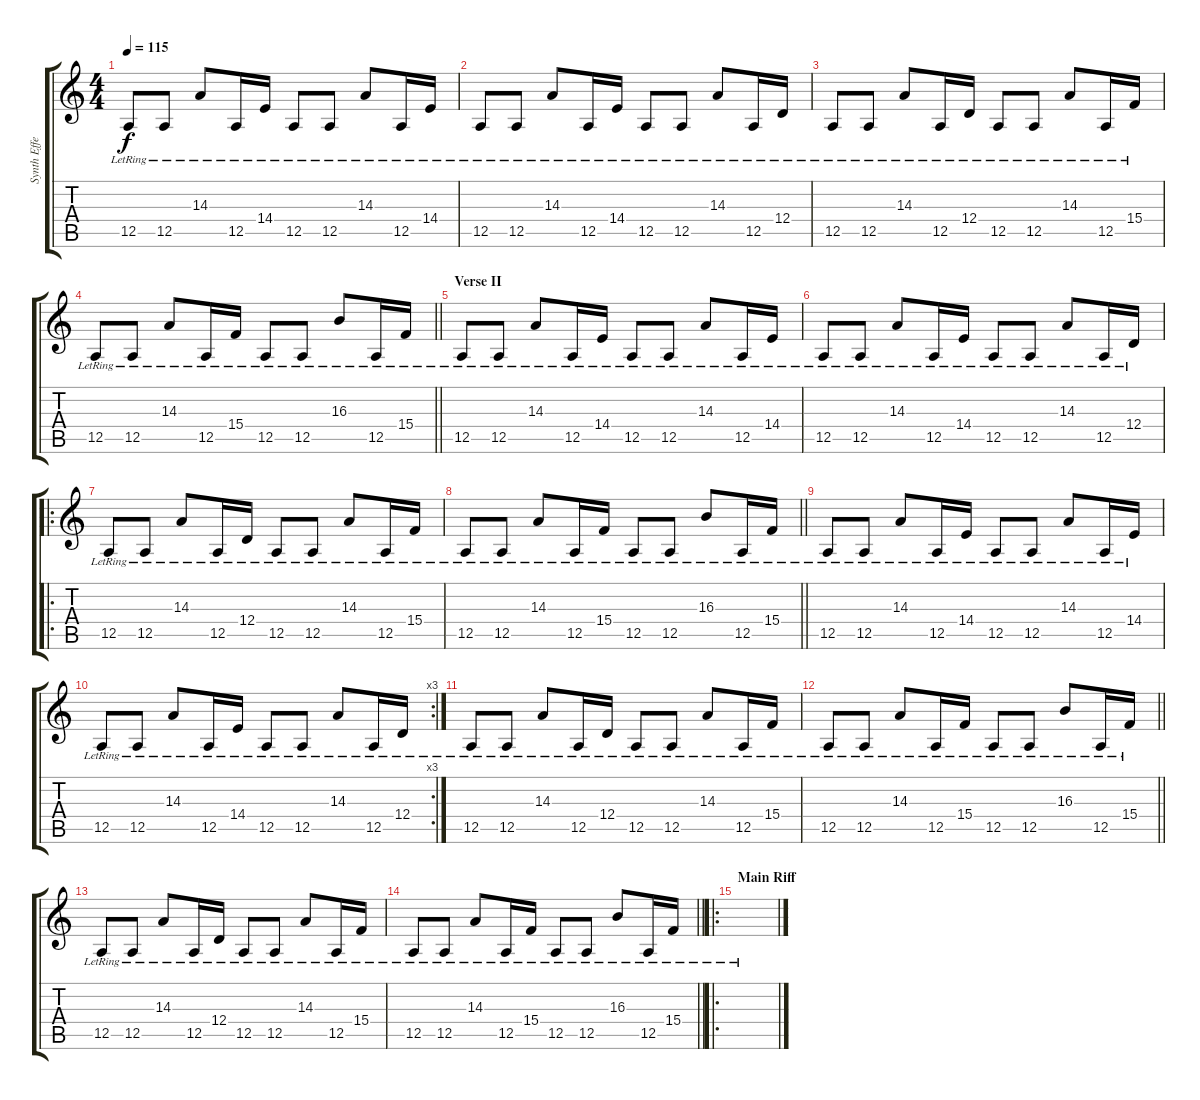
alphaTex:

\track ("Synth Effect" "Synth Effe") {instrument fx1rain}
\staff {score tabs}
\tuning (E4 B3 G3 D3 A2 E2) {hide}
\ts (4 4)
\section ("" "")
\tempo 115
\clef g2
\ks c
12.5{lr}.8{dy f} 12.5{lr}.8 14.3{lr}.8 12.5{lr}.16 14.4{lr}.16 12.5{lr}.8 12.5{lr}.8 14.3{lr}.8 12.5{lr}.16 14.4{lr}.16 |
12.5{lr}.8 12.5{lr}.8 14.3{lr}.8 12.5{lr}.16 14.4{lr}.16 12.5{lr}.8 12.5{lr}.8 14.3{lr}.8 12.5{lr}.16 12.4{lr}.16 |
12.5{lr}.8 12.5{lr}.8 14.3{lr}.8 12.5{lr}.16 12.4{lr}.16 12.5{lr}.8 12.5{lr}.8 14.3{lr}.8 12.5{lr}.16 15.4{lr}.16 |
\barLineRight lightlight
12.5{lr}.8 12.5{lr}.8 14.3{lr}.8 12.5{lr}.16 15.4{lr}.16 12.5{lr}.8 12.5{lr}.8 16.3{lr}.8 12.5{lr}.16 15.4{lr}.16 |
\section ("" "Verse II")
12.5{lr}.8 12.5{lr}.8 14.3{lr}.8 12.5{lr}.16 14.4{lr}.16 12.5{lr}.8 12.5{lr}.8 14.3{lr}.8 12.5{lr}.16 14.4{lr}.16 |
12.5{lr}.8 12.5{lr}.8 14.3{lr}.8 12.5{lr}.16 14.4{lr}.16 12.5{lr}.8 12.5{lr}.8 14.3{lr}.8 12.5{lr}.16 12.4{lr}.16 |
\ro
12.5{lr}.8 12.5{lr}.8 14.3{lr}.8 12.5{lr}.16 12.4{lr}.16 12.5{lr}.8 12.5{lr}.8 14.3{lr}.8 12.5{lr}.16 15.4{lr}.16 |
\barLineRight lightlight
12.5{lr}.8 12.5{lr}.8 14.3{lr}.8 12.5{lr}.16 15.4{lr}.16 12.5{lr}.8 12.5{lr}.8 16.3{lr}.8 12.5{lr}.16 15.4{lr}.16 |
\section ("" "")
12.5{lr}.8 12.5{lr}.8 14.3{lr}.8 12.5{lr}.16 14.4{lr}.16 12.5{lr}.8 12.5{lr}.8 14.3{lr}.8 12.5{lr}.16 14.4{lr}.16 |
\rc 3
12.5{lr}.8 12.5{lr}.8 14.3{lr}.8 12.5{lr}.16 14.4{lr}.16 12.5{lr}.8 12.5{lr}.8 14.3{lr}.8 12.5{lr}.16 12.4{lr}.16 |
12.5{lr}.8 12.5{lr}.8 14.3{lr}.8 12.5{lr}.16 12.4{lr}.16 12.5{lr}.8 12.5{lr}.8 14.3{lr}.8 12.5{lr}.16 15.4{lr}.16 |
\barLineRight lightlight
12.5{lr}.8 12.5{lr}.8 14.3{lr}.8 12.5{lr}.16 15.4{lr}.16 12.5{lr}.8 12.5{lr}.8 16.3{lr}.8 12.5{lr}.16 15.4{lr}.16 |
\section ("" "")
12.5{lr}.8 12.5{lr}.8 14.3{lr}.8 12.5{lr}.16 12.4{lr}.16 12.5{lr}.8 12.5{lr}.8 14.3{lr}.8 12.5{lr}.16 15.4{lr}.16 |
\barLineRight lightlight
12.5{lr}.8 12.5{lr}.8 14.3{lr}.8 12.5{lr}.16 15.4{lr}.16 12.5{lr}.8 12.5{lr}.8 16.3{lr}.8 12.5{lr}.16 15.4{lr}.16 |
\ro
\section ("" "Main Riff")
